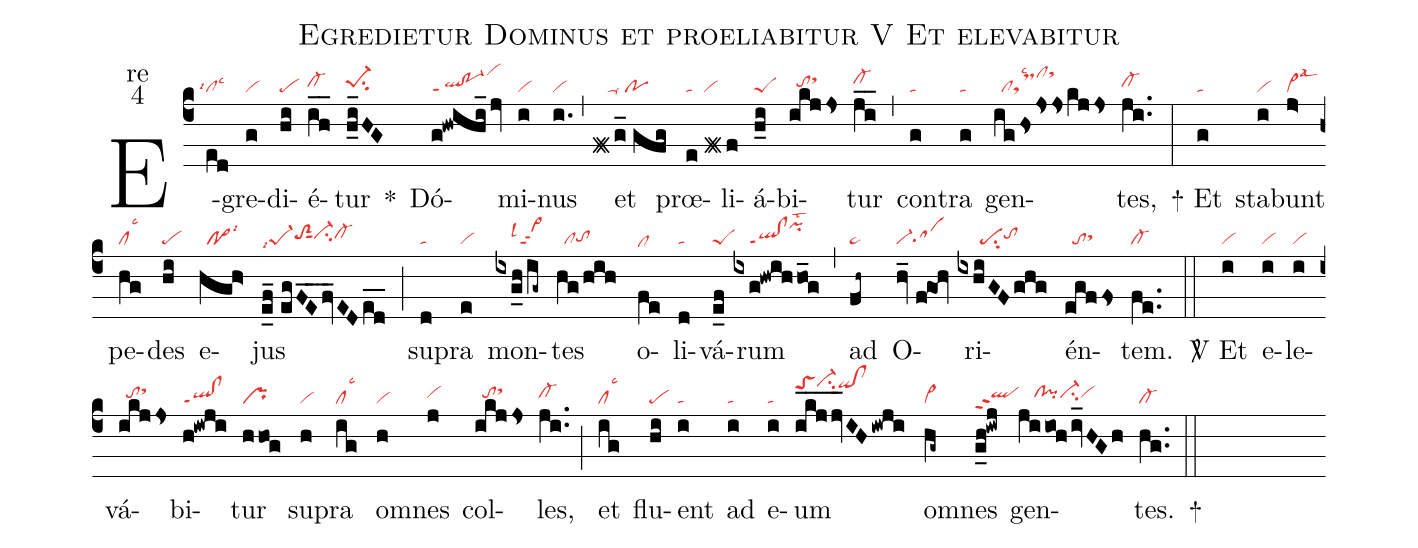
name:Egredietur Dominus et proeliabitur V Et elevabitur;
office-part:re;
mode:4;
nabc-lines:1;
%%
(c4) E(ed|``cllsi4lsc3)gre(g|vi)di(hi|pe)é(ih__|cl-hh)tur(h_i_HG|pe-1hhsu2) <sp>*</sp>() Dó(g!hwihi_/jv|ql!po-1ppt1vihl)mi(i|vi)nus(i.|vi) (,) et(f#g_//gfg|////ta-/po) prœ(e|ta)li(f#f|vi)á(h_i|peS)bi(ikjjs|//tohhsthj)tur(ji__|cl-hi) (,) con(g|ta)tra(g|ta) gen(ighsjsskjjs|//cltsMlsc2clhksthl)tes,(ji..|cl-hh) (:)

<sp>+</sp> Et(g|ta) sta(i|vi)bunt(j>|vi>lsal3) pe(hg|cllsc3)des(hi|pe) e(hgh>|//po>lsi3)jus(e_f_//egFE__fv_EDed__|pe-1lsi7toS2hhsut1ci-hhcl-hh) (;) su(d|ta)pra(e|vi) mon(ixg_h/ig~|////vi>ppt2lsl4)tes(hg/hih|//cltohg) o(fe|clhe)li(d|ta)vá(e_f|peS)rum(ixg!hwihho_g|////ql!clppt1lst3`````pihk) (,) ad(fh~|ta>) O(hv_//f!goh|vi-sahg)ri(ixhiGFghg|//////pesu2tohh)én(egffs|//tosthh)tem.(fe..|cl-) (::)

<sp>V/</sp> Et(i|vi) e(i|vi)le(i|vi)vá(ikjjs|//tohhsthj)bi(h!iwji|ql!clppt1)tur(hhog|pr) su(h|vi)pra(ig|cllsc3) om(h|vi)nes(j|vihh) col(ikjjs|//tohhsthj)les,(ji..|cl-hh) (;) et(ig|cllsc3) flu(hi|pe)ent(i|ta) ad(i|ta) e(i|ta)um(ikj___jv_IH/iwji|toShkci-hlqihk!clhk) om(hg~|vi>)nes(g_h!iwj|qlhhppt2) gen(jiioh/iv_HGh|////clhh!pihhci-hhvihh)tes.(hg..|cl-) <sp>+</sp>(::)
